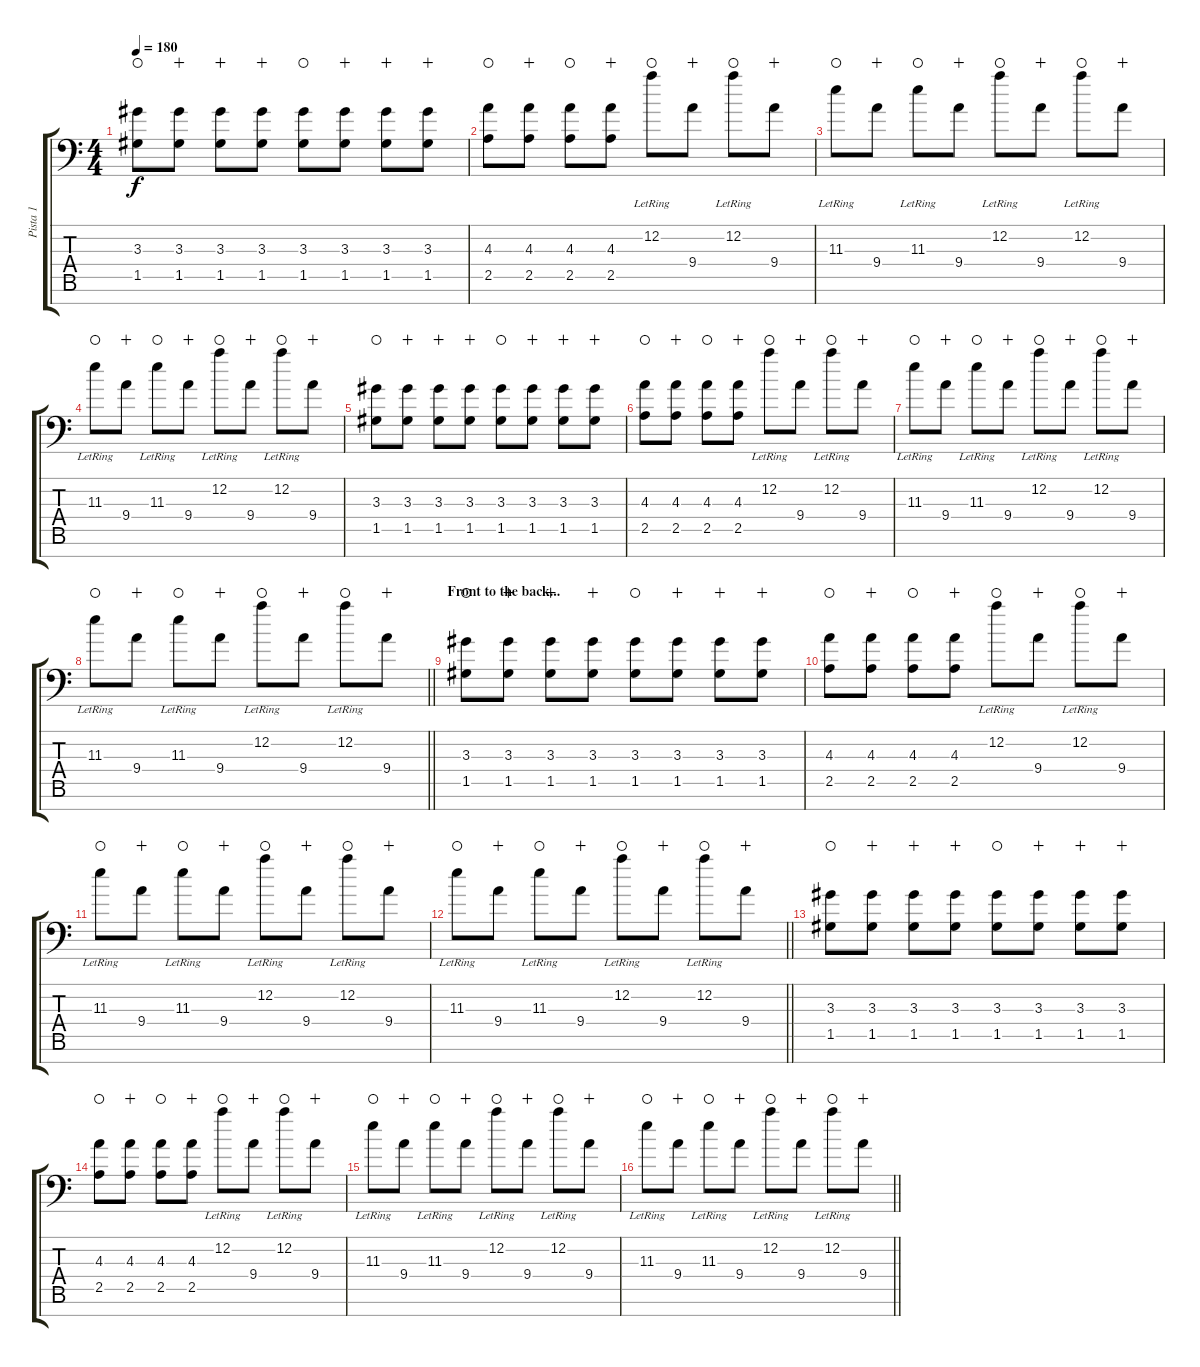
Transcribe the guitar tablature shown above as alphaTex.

\track ("Pista 1" "Pista 1") {instrument overdrivenguitar}
\staff {score tabs}
\tuning (D4 A3 F3 C3 G2 D2 A1) {hide}
\ts (4 4)
\tempo 180
\clef f4
\ks c
(3.3 1.5).8{dy f waho} (3.3 1.5).8{wahc} (3.3 1.5).8{wahc} (3.3 1.5).8{wahc} (3.3 1.5).8{waho} (3.3 1.5).8{wahc} (3.3 1.5).8{wahc} (3.3 1.5).8{wahc} |
(4.3 2.5).8{waho} (4.3 2.5).8{wahc} (4.3 2.5).8{waho} (4.3 2.5).8{wahc} 12.2{lr}.8{waho} 9.4.8{wahc} 12.2{lr}.8{waho} 9.4.8{wahc} |
11.3{lr}.8{waho} 9.4.8{wahc} 11.3{lr}.8{waho} 9.4.8{wahc} 12.2{lr}.8{waho} 9.4.8{wahc} 12.2{lr}.8{waho} 9.4.8{wahc} |
11.3{lr}.8{waho} 9.4.8{wahc} 11.3{lr}.8{waho} 9.4.8{wahc} 12.2{lr}.8{waho} 9.4.8{wahc} 12.2{lr}.8{waho} 9.4.8{wahc} |
(3.3 1.5).8{waho} (3.3 1.5).8{wahc} (3.3 1.5).8{wahc} (3.3 1.5).8{wahc} (3.3 1.5).8{waho} (3.3 1.5).8{wahc} (3.3 1.5).8{wahc} (3.3 1.5).8{wahc} |
(4.3 2.5).8{waho} (4.3 2.5).8{wahc} (4.3 2.5).8{waho} (4.3 2.5).8{wahc} 12.2{lr}.8{waho} 9.4.8{wahc} 12.2{lr}.8{waho} 9.4.8{wahc} |
11.3{lr}.8{waho} 9.4.8{wahc} 11.3{lr}.8{waho} 9.4.8{wahc} 12.2{lr}.8{waho} 9.4.8{wahc} 12.2{lr}.8{waho} 9.4.8{wahc} |
\barLineRight lightlight
11.3{lr}.8{waho} 9.4.8{wahc} 11.3{lr}.8{waho} 9.4.8{wahc} 12.2{lr}.8{waho} 9.4.8{wahc} 12.2{lr}.8{waho} 9.4.8{wahc} |
\section ("" "Front to the back...")
(3.3 1.5).8{volume 5 waho} (3.3 1.5).8{wahc} (3.3 1.5).8{wahc} (3.3 1.5).8{wahc} (3.3 1.5).8{waho} (3.3 1.5).8{wahc} (3.3 1.5).8{wahc} (3.3 1.5).8{wahc} |
(4.3 2.5).8{waho} (4.3 2.5).8{wahc} (4.3 2.5).8{waho} (4.3 2.5).8{wahc} 12.2{lr}.8{waho} 9.4.8{wahc} 12.2{lr}.8{waho} 9.4.8{wahc} |
11.3{lr}.8{waho} 9.4.8{wahc} 11.3{lr}.8{waho} 9.4.8{wahc} 12.2{lr}.8{waho} 9.4.8{wahc} 12.2{lr}.8{waho} 9.4.8{wahc} |
\barLineRight lightlight
11.3{lr}.8{waho} 9.4.8{wahc} 11.3{lr}.8{waho} 9.4.8{wahc} 12.2{lr}.8{waho} 9.4.8{wahc} 12.2{lr}.8{waho} 9.4.8{wahc} |
(3.3 1.5).8{volume 5 waho} (3.3 1.5).8{wahc} (3.3 1.5).8{wahc} (3.3 1.5).8{wahc} (3.3 1.5).8{waho} (3.3 1.5).8{wahc} (3.3 1.5).8{wahc} (3.3 1.5).8{wahc} |
(4.3 2.5).8{waho} (4.3 2.5).8{wahc} (4.3 2.5).8{waho} (4.3 2.5).8{wahc} 12.2{lr}.8{waho} 9.4.8{wahc} 12.2{lr}.8{waho} 9.4.8{wahc} |
11.3{lr}.8{waho} 9.4.8{wahc} 11.3{lr}.8{waho} 9.4.8{wahc} 12.2{lr}.8{waho} 9.4.8{wahc} 12.2{lr}.8{waho} 9.4.8{wahc} |
\barLineRight lightlight
11.3{lr}.8{waho} 9.4.8{wahc} 11.3{lr}.8{waho} 9.4.8{wahc} 12.2{lr}.8{waho} 9.4.8{wahc} 12.2{lr}.8{waho} 9.4.8{wahc}
